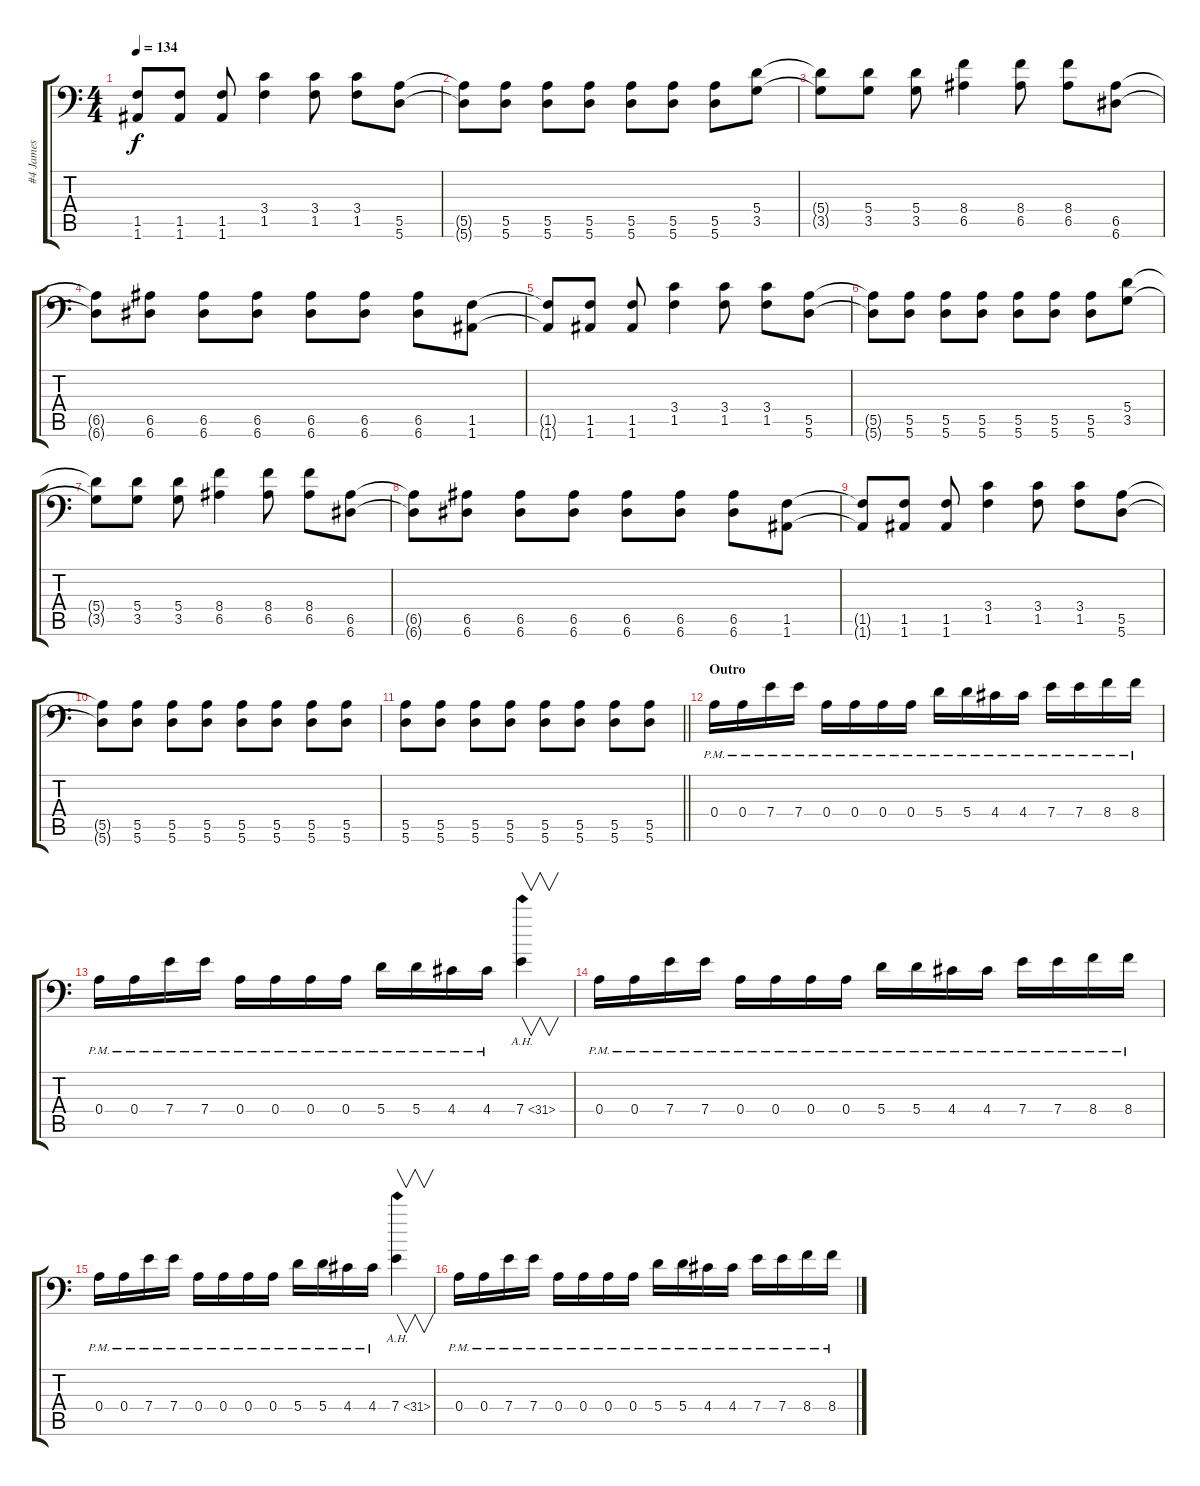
\track ("#4 James" "#4 James") {instrument distortionguitar}
\staff {score tabs}
\tuning (B3 Gb3 D3 A2 E2 A1) {hide}
\ts (4 4)
\tempo 134
\clef f4
\ks c
(1.5{t} 1.6{t}).8{dy f} (1.5 1.6).8 (1.5 1.6).8 (3.4 1.5).4 (3.4 1.5).8 (3.4 1.5).8 (5.5 5.6).8 |
(5.5{t} 5.6{t}).8 (5.5 5.6).8 (5.5 5.6).8 (5.5 5.6).8 (5.5 5.6).8 (5.5 5.6).8 (5.5 5.6).8 (5.4 3.5).8 |
(5.4{t} 3.5{t}).8 (5.4 3.5).8 (5.4 3.5).8 (8.4 6.5).4 (8.4 6.5).8 (8.4 6.5).8 (6.5 6.6).8 |
(6.5{t} 6.6{t}).8 (6.5 6.6).8 (6.5 6.6).8 (6.5 6.6).8 (6.5 6.6).8 (6.5 6.6).8 (6.5 6.6).8 (1.5 1.6).8 |
(1.5{t} 1.6{t}).8 (1.5 1.6).8 (1.5 1.6).8 (3.4 1.5).4 (3.4 1.5).8 (3.4 1.5).8 (5.5 5.6).8 |
(5.5{t} 5.6{t}).8 (5.5 5.6).8 (5.5 5.6).8 (5.5 5.6).8 (5.5 5.6).8 (5.5 5.6).8 (5.5 5.6).8 (5.4 3.5).8 |
(5.4{t} 3.5{t}).8 (5.4 3.5).8 (5.4 3.5).8 (8.4 6.5).4 (8.4 6.5).8 (8.4 6.5).8 (6.5 6.6).8 |
(6.5{t} 6.6{t}).8 (6.5 6.6).8 (6.5 6.6).8 (6.5 6.6).8 (6.5 6.6).8 (6.5 6.6).8 (6.5 6.6).8 (1.5 1.6).8 |
(1.5{t} 1.6{t}).8 (1.5 1.6).8 (1.5 1.6).8 (3.4 1.5).4 (3.4 1.5).8 (3.4 1.5).8 (5.5 5.6).8 |
(5.5{t} 5.6{t}).8 (5.5 5.6).8 (5.5 5.6).8 (5.5 5.6).8 (5.5 5.6).8 (5.5 5.6).8 (5.5 5.6).8 (5.5 5.6).8 |
\barLineRight lightlight
(5.5 5.6).8 (5.5 5.6).8 (5.5 5.6).8 (5.5 5.6).8 (5.5 5.6).8 (5.5 5.6).8 (5.5 5.6).8 (5.5 5.6).8 |
\section ("" "Outro")
0.4{pm}.16 0.4{pm}.16 7.4{pm}.16 7.4{pm}.16 0.4{pm}.16 0.4{pm}.16 0.4{pm}.16 0.4{pm}.16 5.4{pm}.16 5.4{pm}.16 4.4{pm}.16 4.4{pm}.16 7.4{pm}.16 7.4{pm}.16 8.4{pm}.16 8.4{pm}.16 |
0.4{pm}.16 0.4{pm}.16 7.4{pm}.16 7.4{pm}.16 0.4{pm}.16 0.4{pm}.16 0.4{pm}.16 0.4{pm}.16 5.4{pm}.16 5.4{pm}.16 4.4{pm}.16 4.4{pm}.16 7.4{ah 24}.4{v} |
0.4{pm}.16 0.4{pm}.16 7.4{pm}.16 7.4{pm}.16 0.4{pm}.16 0.4{pm}.16 0.4{pm}.16 0.4{pm}.16 5.4{pm}.16 5.4{pm}.16 4.4{pm}.16 4.4{pm}.16 7.4{pm}.16 7.4{pm}.16 8.4{pm}.16 8.4{pm}.16 |
0.4{pm}.16 0.4{pm}.16 7.4{pm}.16 7.4{pm}.16 0.4{pm}.16 0.4{pm}.16 0.4{pm}.16 0.4{pm}.16 5.4{pm}.16 5.4{pm}.16 4.4{pm}.16 4.4{pm}.16 7.4{ah 24}.4{v} |
0.4{pm}.16 0.4{pm}.16 7.4{pm}.16 7.4{pm}.16 0.4{pm}.16 0.4{pm}.16 0.4{pm}.16 0.4{pm}.16 5.4{pm}.16 5.4{pm}.16 4.4{pm}.16 4.4{pm}.16 7.4{pm}.16 7.4{pm}.16 8.4{pm}.16 8.4{pm}.16
